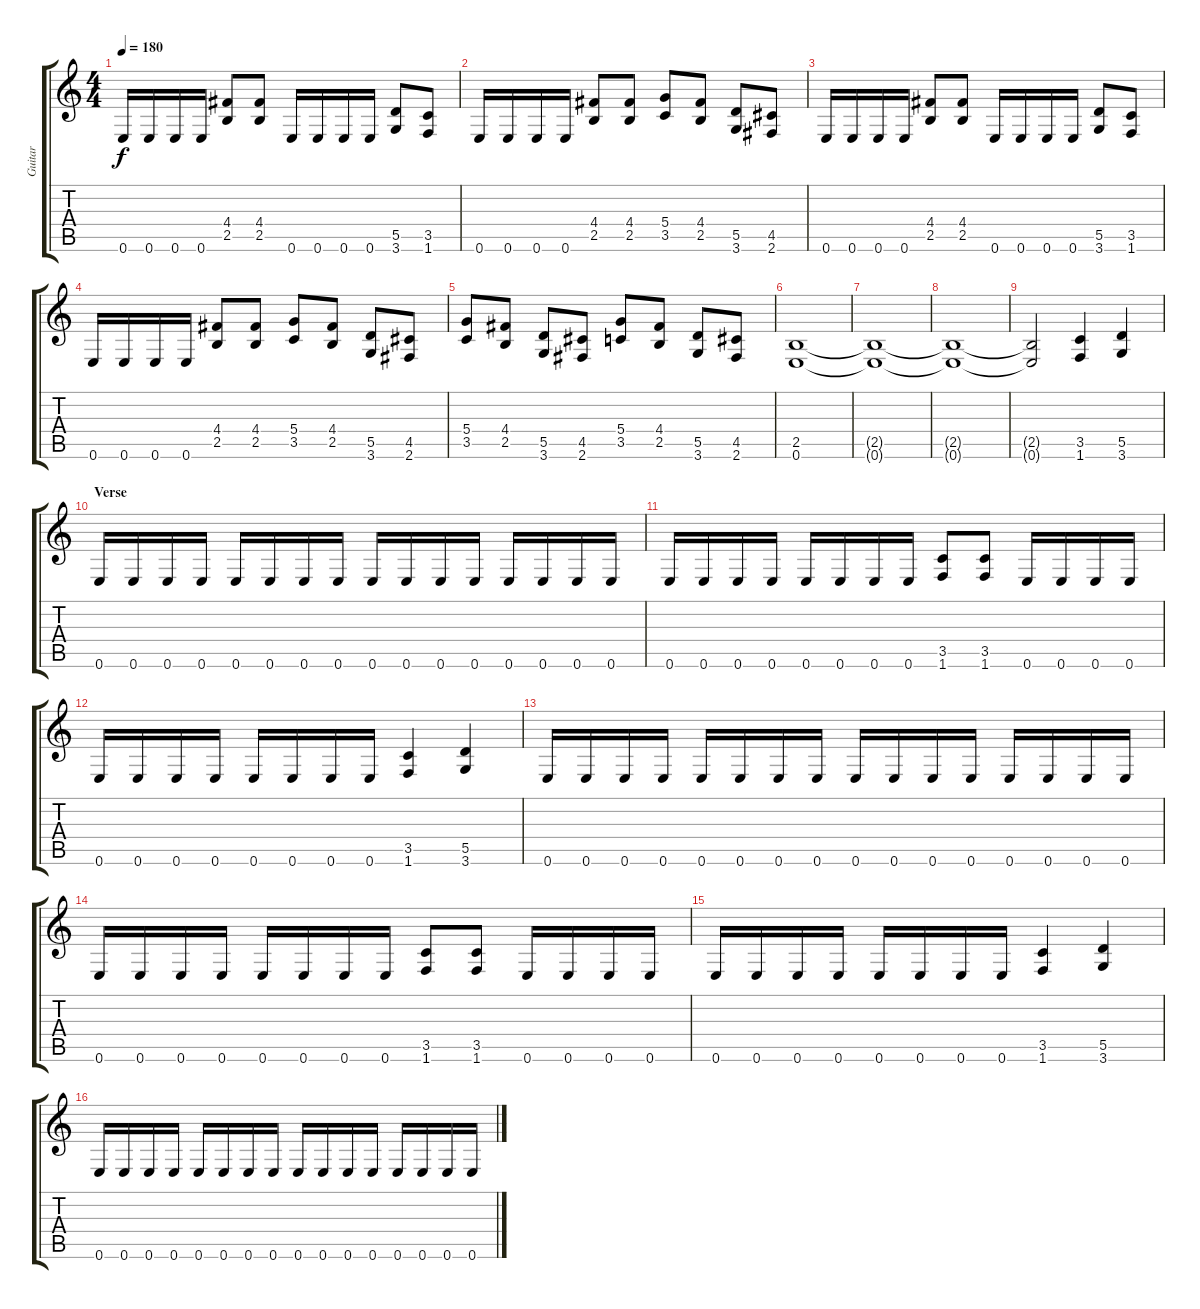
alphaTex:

\track ("Guitar" "Guitar") {instrument distortionguitar}
\staff {score tabs}
\tuning (E4 B3 G3 D3 A2 E2) {hide}
\ts (4 4)
\tempo 180
\clef g2
\ks c
0.6.16{dy f} 0.6.16 0.6.16 0.6.16 (4.4 2.5).8 (4.4 2.5).8 0.6.16 0.6.16 0.6.16 0.6.16 (5.5 3.6).8 (3.5 1.6).8 |
0.6.16 0.6.16 0.6.16 0.6.16 (4.4 2.5).8 (4.4 2.5).8 (5.4 3.5).8 (4.4 2.5).8 (5.5 3.6).8 (4.5 2.6).8 |
0.6.16 0.6.16 0.6.16 0.6.16 (4.4 2.5).8 (4.4 2.5).8 0.6.16 0.6.16 0.6.16 0.6.16 (5.5 3.6).8 (3.5 1.6).8 |
0.6.16 0.6.16 0.6.16 0.6.16 (4.4 2.5).8 (4.4 2.5).8 (5.4 3.5).8 (4.4 2.5).8 (5.5 3.6).8 (4.5 2.6).8 |
(5.4 3.5).8 (4.4 2.5).8 (5.5 3.6).8 (4.5 2.6).8 (5.4 3.5).8 (4.4 2.5).8 (5.5 3.6).8 (4.5 2.6).8 |
(2.5 0.6).1 |
(2.5{t} 0.6{t}).1 |
(2.5{t} 0.6{t}).1 |
(2.5{t} 0.6{t}).2 (3.5 1.6).4 (5.5 3.6).4 |
\section ("" "Verse")
0.6.16 0.6.16 0.6.16 0.6.16 0.6.16 0.6.16 0.6.16 0.6.16 0.6.16 0.6.16 0.6.16 0.6.16 0.6.16 0.6.16 0.6.16 0.6.16 |
0.6.16 0.6.16 0.6.16 0.6.16 0.6.16 0.6.16 0.6.16 0.6.16 (3.5 1.6).8 (3.5 1.6).8 0.6.16 0.6.16 0.6.16 0.6.16 |
0.6.16 0.6.16 0.6.16 0.6.16 0.6.16 0.6.16 0.6.16 0.6.16 (3.5 1.6).4 (5.5 3.6).4 |
0.6.16 0.6.16 0.6.16 0.6.16 0.6.16 0.6.16 0.6.16 0.6.16 0.6.16 0.6.16 0.6.16 0.6.16 0.6.16 0.6.16 0.6.16 0.6.16 |
0.6.16 0.6.16 0.6.16 0.6.16 0.6.16 0.6.16 0.6.16 0.6.16 (3.5 1.6).8 (3.5 1.6).8 0.6.16 0.6.16 0.6.16 0.6.16 |
0.6.16 0.6.16 0.6.16 0.6.16 0.6.16 0.6.16 0.6.16 0.6.16 (3.5 1.6).4 (5.5 3.6).4 |
0.6.16 0.6.16 0.6.16 0.6.16 0.6.16 0.6.16 0.6.16 0.6.16 0.6.16 0.6.16 0.6.16 0.6.16 0.6.16 0.6.16 0.6.16 0.6.16
